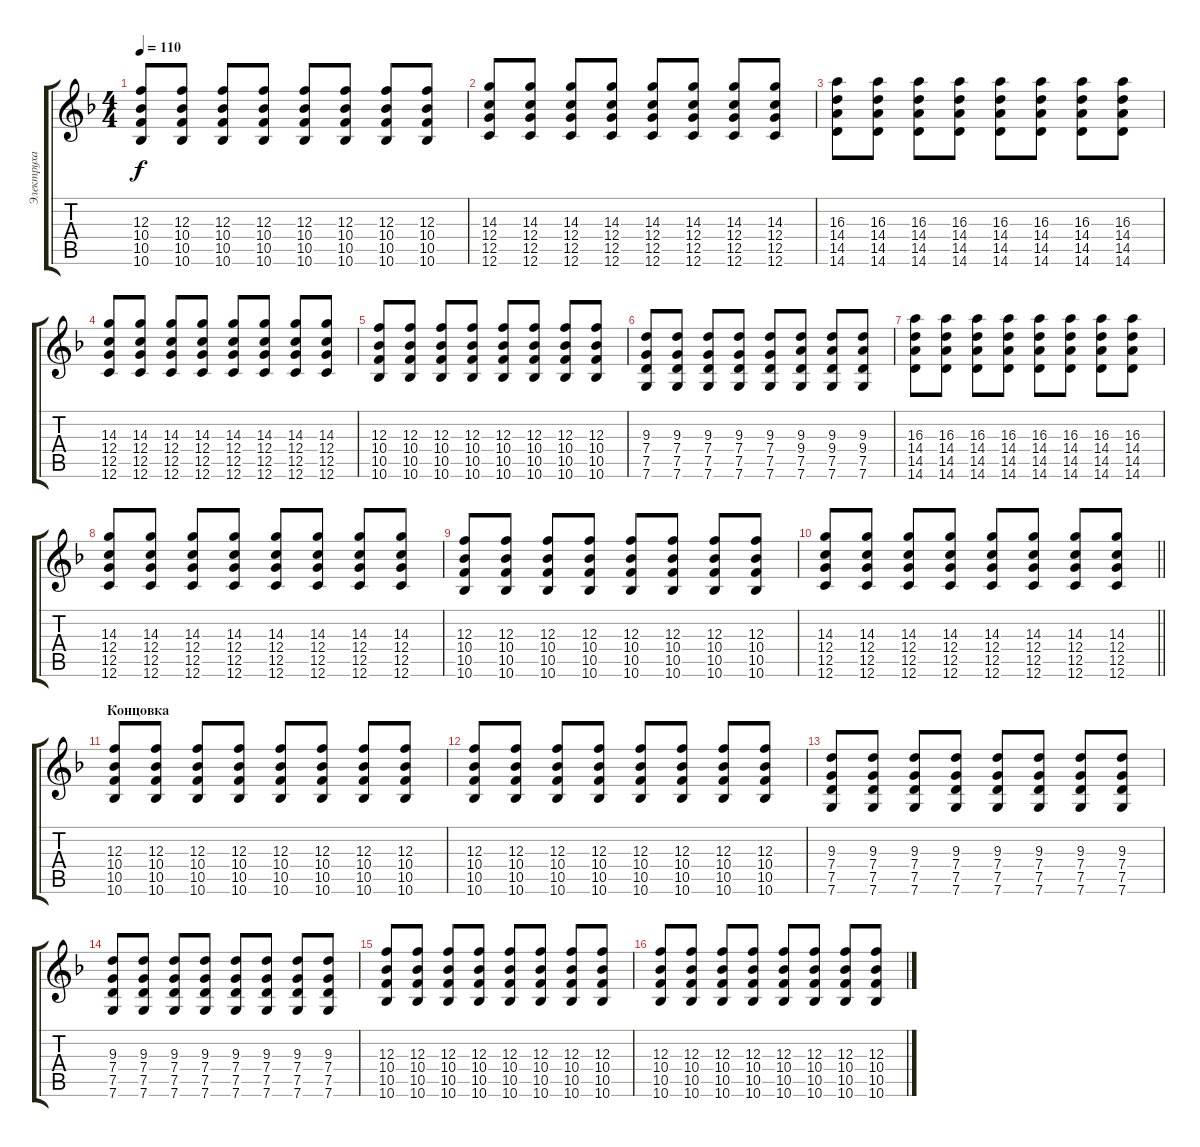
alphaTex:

\track ("Электруха" "Электруха") {instrument distortionguitar}
\staff {score tabs}
\tuning (D4 A3 F3 C3 G2 C2) {hide}
\ts (4 4)
\tempo 110
\clef g2
\ks dminor
(12.3 10.4 10.5 10.6).8{dy f} (12.3 10.4 10.5 10.6).8 (12.3 10.4 10.5 10.6).8 (12.3 10.4 10.5 10.6).8 (12.3 10.4 10.5 10.6).8 (12.3 10.4 10.5 10.6).8 (12.3 10.4 10.5 10.6).8 (12.3 10.4 10.5 10.6).8 |
(14.3 12.4 12.5 12.6).8 (14.3 12.4 12.5 12.6).8 (14.3 12.4 12.5 12.6).8 (14.3 12.4 12.5 12.6).8 (14.3 12.4 12.5 12.6).8 (14.3 12.4 12.5 12.6).8 (14.3 12.4 12.5 12.6).8 (14.3 12.4 12.5 12.6).8 |
(16.3 14.4 14.5 14.6).8 (16.3 14.4 14.5 14.6).8 (16.3 14.4 14.5 14.6).8 (16.3 14.4 14.5 14.6).8 (16.3 14.4 14.5 14.6).8 (16.3 14.4 14.5 14.6).8 (16.3 14.4 14.5 14.6).8 (16.3 14.4 14.5 14.6).8 |
(14.3 12.4 12.5 12.6).8 (14.3 12.4 12.5 12.6).8 (14.3 12.4 12.5 12.6).8 (14.3 12.4 12.5 12.6).8 (14.3 12.4 12.5 12.6).8 (14.3 12.4 12.5 12.6).8 (14.3 12.4 12.5 12.6).8 (14.3 12.4 12.5 12.6).8 |
(12.3 10.4 10.5 10.6).8 (12.3 10.4 10.5 10.6).8 (12.3 10.4 10.5 10.6).8 (12.3 10.4 10.5 10.6).8 (12.3 10.4 10.5 10.6).8 (12.3 10.4 10.5 10.6).8 (12.3 10.4 10.5 10.6).8 (12.3 10.4 10.5 10.6).8 |
(9.3 7.4 7.5 7.6).8 (9.3 7.4 7.5 7.6).8 (9.3 7.4 7.5 7.6).8 (9.3 7.4 7.5 7.6).8 (9.3 7.4 7.5 7.6).8 (9.3 9.4 7.5 7.6).8 (9.3 9.4 7.5 7.6).8 (9.3 9.4 7.5 7.6).8 |
(16.3 14.4 14.5 14.6).8 (16.3 14.4 14.5 14.6).8 (16.3 14.4 14.5 14.6).8 (16.3 14.4 14.5 14.6).8 (16.3 14.4 14.5 14.6).8 (16.3 14.4 14.5 14.6).8 (16.3 14.4 14.5 14.6).8 (16.3 14.4 14.5 14.6).8 |
(14.3 12.4 12.5 12.6).8 (14.3 12.4 12.5 12.6).8 (14.3 12.4 12.5 12.6).8 (14.3 12.4 12.5 12.6).8 (14.3 12.4 12.5 12.6).8 (14.3 12.4 12.5 12.6).8 (14.3 12.4 12.5 12.6).8 (14.3 12.4 12.5 12.6).8 |
(12.3 10.4 10.5 10.6).8 (12.3 10.4 10.5 10.6).8 (12.3 10.4 10.5 10.6).8 (12.3 10.4 10.5 10.6).8 (12.3 10.4 10.5 10.6).8 (12.3 10.4 10.5 10.6).8 (12.3 10.4 10.5 10.6).8 (12.3 10.4 10.5 10.6).8 |
\barLineRight lightlight
(14.3 12.4 12.5 12.6).8 (14.3 12.4 12.5 12.6).8 (14.3 12.4 12.5 12.6).8 (14.3 12.4 12.5 12.6).8 (14.3 12.4 12.5 12.6).8 (14.3 12.4 12.5 12.6).8 (14.3 12.4 12.5 12.6).8 (14.3 12.4 12.5 12.6).8 |
\section ("" "Концовка")
(12.3 10.4 10.5 10.6).8 (12.3 10.4 10.5 10.6).8 (12.3 10.4 10.5 10.6).8 (12.3 10.4 10.5 10.6).8 (12.3 10.4 10.5 10.6).8 (12.3 10.4 10.5 10.6).8 (12.3 10.4 10.5 10.6).8 (12.3 10.4 10.5 10.6).8 |
(12.3 10.4 10.5 10.6).8 (12.3 10.4 10.5 10.6).8 (12.3 10.4 10.5 10.6).8 (12.3 10.4 10.5 10.6).8 (12.3 10.4 10.5 10.6).8 (12.3 10.4 10.5 10.6).8 (12.3 10.4 10.5 10.6).8 (12.3 10.4 10.5 10.6).8 |
(9.3 7.4 7.5 7.6).8 (9.3 7.4 7.5 7.6).8 (9.3 7.4 7.5 7.6).8 (9.3 7.4 7.5 7.6).8 (9.3 7.4 7.5 7.6).8 (9.3 7.4 7.5 7.6).8 (9.3 7.4 7.5 7.6).8 (9.3 7.4 7.5 7.6).8 |
(9.3 7.4 7.5 7.6).8 (9.3 7.4 7.5 7.6).8 (9.3 7.4 7.5 7.6).8 (9.3 7.4 7.5 7.6).8 (9.3 7.4 7.5 7.6).8 (9.3 7.4 7.5 7.6).8 (9.3 7.4 7.5 7.6).8 (9.3 7.4 7.5 7.6).8 |
(12.3 10.4 10.5 10.6).8 (12.3 10.4 10.5 10.6).8 (12.3 10.4 10.5 10.6).8 (12.3 10.4 10.5 10.6).8 (12.3 10.4 10.5 10.6).8 (12.3 10.4 10.5 10.6).8 (12.3 10.4 10.5 10.6).8 (12.3 10.4 10.5 10.6).8 |
(12.3 10.4 10.5 10.6).8 (12.3 10.4 10.5 10.6).8 (12.3 10.4 10.5 10.6).8 (12.3 10.4 10.5 10.6).8 (12.3 10.4 10.5 10.6).8 (12.3 10.4 10.5 10.6).8 (12.3 10.4 10.5 10.6).8 (12.3 10.4 10.5 10.6).8
